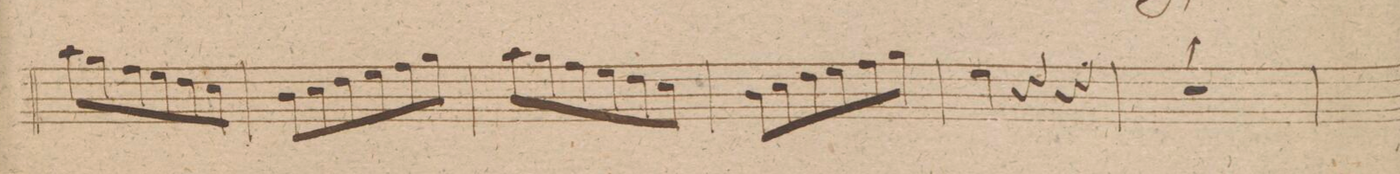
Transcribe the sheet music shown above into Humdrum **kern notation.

**kern	**dynam
*I"Clarinetto 1mo in A	*
*clefG2	*
*k[f#c#g#d#]	*
*M3/4	*
8ff#L	.
8ee	.
8dd#	.
8cc#	.
8b	.
8aJ	.
=115	=115
8g#L	.
8a	.
8b	.
8cc#	.
8dd#	.
8eeJ	.
=116	=116
8ff#L	.
8ee	.
8dd#	.
8cc#	.
8b	.
8aJ	.
=117	=117
8g#L	.
8a	.
8b	.
8cc#	.
8dd#	.
8eeJ	.
=118	=118
4cc#	.
4r	.
4r	.
=119	=119
2.r	.
=120	=120
*-	*-
